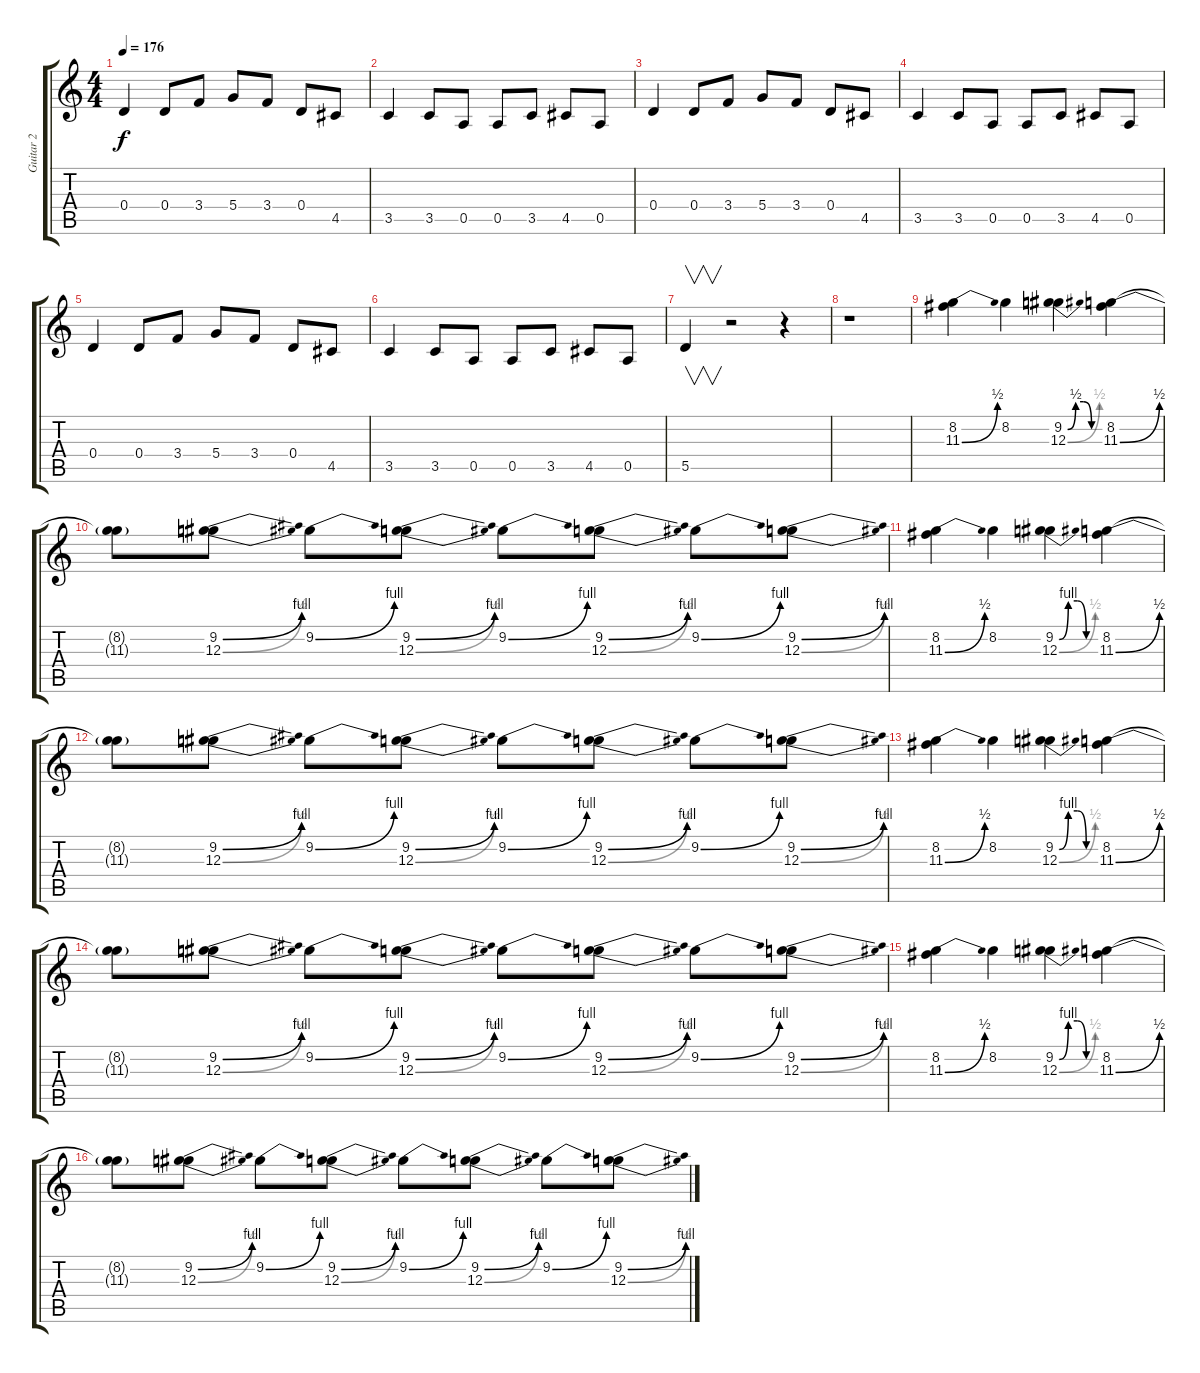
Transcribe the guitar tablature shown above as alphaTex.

\track ("Guitar 2" "Guitar 2") {instrument overdrivenguitar}
\staff {score tabs}
\tuning (E4 B3 G3 D3 A2 E2) {hide}
\ts (4 4)
\tempo 176
\clef g2
\ks c
0.4.4{dy f volume 14} 0.4.8 3.4.8 5.4.8 3.4.8 0.4.8 4.5.8 |
3.5.4 3.5.8 0.5.8 0.5.8 3.5.8 4.5.8 0.5.8 |
0.4.4{volume 14} 0.4.8 3.4.8 5.4.8 3.4.8 0.4.8 4.5.8 |
3.5.4 3.5.8 0.5.8 0.5.8 3.5.8 4.5.8 0.5.8 |
0.4.4{volume 14} 0.4.8 3.4.8 5.4.8 3.4.8 0.4.8 4.5.8 |
3.5.4 3.5.8 0.5.8 0.5.8 3.5.8 4.5.8 0.5.8 |
5.5.4{v} r.2 r.4 |
r.1 |
(8.2 11.3{be (bend 0 0 60 2)}).4 8.2.4 (9.2{be (custom 0 0 15 2 30 2 45 0 60 0)} 12.3{be (bend 0 0 60 2)}).4 (8.2 11.3{be (bend 0 0 60 2)}).4 |
(8.2{t} 11.3{t}).8 (9.2{be (bend 0 0 60 4)} 12.3{be (bend 0 0 60 2)}).8 9.2{be (bend 0 0 60 4)}.8 (9.2{be (bend 0 0 60 4)} 12.3{be (bend 0 0 60 2)}).8 9.2{be (bend 0 0 60 4)}.8 (9.2{be (bend 0 0 60 4)} 12.3{be (bend 0 0 60 2)}).8 9.2{be (bend 0 0 60 4)}.8 (9.2{be (bend 0 0 60 4)} 12.3{be (bend 0 0 60 2)}).8 |
(8.2 11.3{be (bend 0 0 60 2)}).4 8.2.4 (9.2{be (custom 0 0 15 4 30 4 45 0 60 0)} 12.3{be (bend 0 0 60 2)}).4 (8.2 11.3{be (bend 0 0 60 2)}).4 |
(8.2{t} 11.3{t}).8 (9.2{be (bend 0 0 60 4)} 12.3{be (bend 0 0 60 2)}).8 9.2{be (bend 0 0 60 4)}.8 (9.2{be (bend 0 0 60 4)} 12.3{be (bend 0 0 60 2)}).8 9.2{be (bend 0 0 60 4)}.8 (9.2{be (bend 0 0 60 4)} 12.3{be (bend 0 0 60 2)}).8 9.2{be (bend 0 0 60 4)}.8 (9.2{be (bend 0 0 60 4)} 12.3{be (bend 0 0 60 2)}).8 |
(8.2 11.3{be (bend 0 0 60 2)}).4 8.2.4 (9.2{be (custom 0 0 15 4 30 4 45 0 60 0)} 12.3{be (bend 0 0 60 2)}).4 (8.2 11.3{be (bend 0 0 60 2)}).4 |
(8.2{t} 11.3{t}).8 (9.2{be (bend 0 0 60 4)} 12.3{be (bend 0 0 60 2)}).8 9.2{be (bend 0 0 60 4)}.8 (9.2{be (bend 0 0 60 4)} 12.3{be (bend 0 0 60 2)}).8 9.2{be (bend 0 0 60 4)}.8 (9.2{be (bend 0 0 60 4)} 12.3{be (bend 0 0 60 2)}).8 9.2{be (bend 0 0 60 4)}.8 (9.2{be (bend 0 0 60 4)} 12.3{be (bend 0 0 60 2)}).8 |
(8.2 11.3{be (bend 0 0 60 2)}).4 8.2.4 (9.2{be (custom 0 0 15 4 30 4 45 0 60 0)} 12.3{be (bend 0 0 60 2)}).4 (8.2 11.3{be (bend 0 0 60 2)}).4 |
(8.2{t} 11.3{t}).8 (9.2{be (bend 0 0 60 4)} 12.3{be (bend 0 0 60 2)}).8 9.2{be (bend 0 0 60 4)}.8 (9.2{be (bend 0 0 60 4)} 12.3{be (bend 0 0 60 2)}).8 9.2{be (bend 0 0 60 4)}.8 (9.2{be (bend 0 0 60 4)} 12.3{be (bend 0 0 60 2)}).8 9.2{be (bend 0 0 60 4)}.8 (9.2{be (bend 0 0 60 4)} 12.3{be (bend 0 0 60 2)}).8
